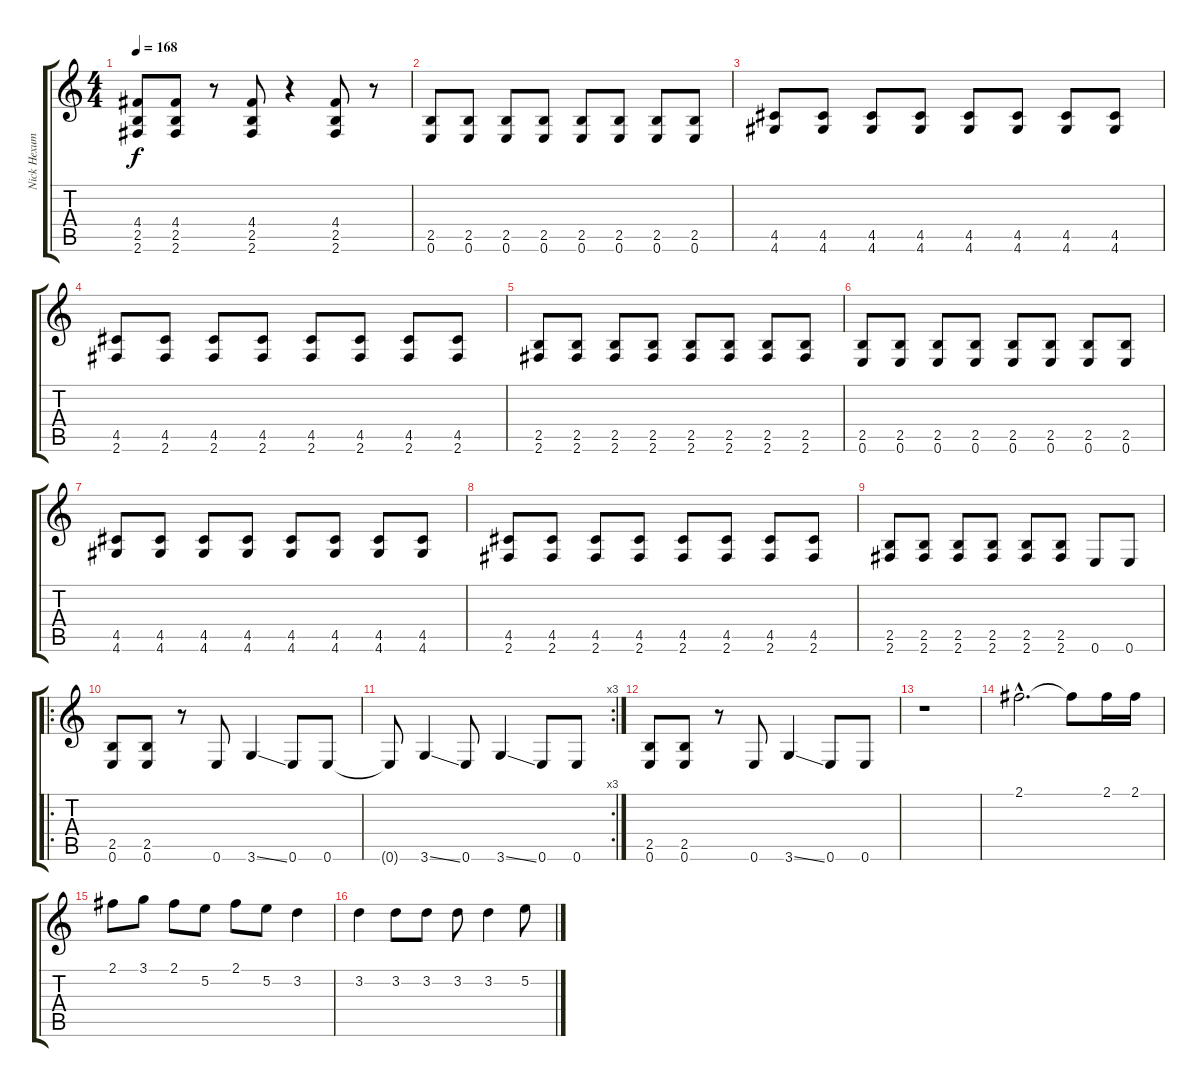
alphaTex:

\track ("Nick Hexum" "Nick Hexum") {instrument distortionguitar}
\staff {score tabs}
\tuning (E4 B3 G3 D3 A2 E2) {hide}
\ts (4 4)
\tempo 168
\clef g2
\ks c
(4.4 2.5 2.6).8{dy f} (4.4 2.5 2.6).8 r.8 (4.4 2.5 2.6).8 r.4 (4.4 2.5 2.6).8 r.8 |
(2.5 0.6).8 (2.5 0.6).8 (2.5 0.6).8 (2.5 0.6).8 (2.5 0.6).8 (2.5 0.6).8 (2.5 0.6).8 (2.5 0.6).8 |
(4.5 4.6).8 (4.5 4.6).8 (4.5 4.6).8 (4.5 4.6).8 (4.5 4.6).8 (4.5 4.6).8 (4.5 4.6).8 (4.5 4.6).8 |
(4.5 2.6).8 (4.5 2.6).8 (4.5 2.6).8 (4.5 2.6).8 (4.5 2.6).8 (4.5 2.6).8 (4.5 2.6).8 (4.5 2.6).8 |
(2.5 2.6).8 (2.5 2.6).8 (2.5 2.6).8 (2.5 2.6).8 (2.5 2.6).8 (2.5 2.6).8 (2.5 2.6).8 (2.5 2.6).8 |
(2.5 0.6).8 (2.5 0.6).8 (2.5 0.6).8 (2.5 0.6).8 (2.5 0.6).8 (2.5 0.6).8 (2.5 0.6).8 (2.5 0.6).8 |
(4.5 4.6).8 (4.5 4.6).8 (4.5 4.6).8 (4.5 4.6).8 (4.5 4.6).8 (4.5 4.6).8 (4.5 4.6).8 (4.5 4.6).8 |
(4.5 2.6).8 (4.5 2.6).8 (4.5 2.6).8 (4.5 2.6).8 (4.5 2.6).8 (4.5 2.6).8 (4.5 2.6).8 (4.5 2.6).8 |
(2.5 2.6).8 (2.5 2.6).8 (2.5 2.6).8 (2.5 2.6).8 (2.5 2.6).8 (2.5 2.6).8 0.6.8 0.6.8 |
\ro
(2.5 0.6).8 (2.5 0.6).8 r.8 0.6.8 3.6{ss}.4 0.6.8 0.6.8 |
\rc 3
0.6{t}.8 3.6{ss}.4 0.6.8 3.6{ss}.4 0.6.8 0.6.8 |
(2.5 0.6).8 (2.5 0.6).8 r.8 0.6.8 3.6{ss}.4 0.6.8 0.6.8 |
r.1 |
2.1{hac}.2{d} 2.1{t}.8 2.1.16 2.1.16 |
2.1.8 3.1.8 2.1.8 5.2.8 2.1.8 5.2.8 3.2.4 |
3.2.4 3.2.8 3.2.8 3.2.8 3.2.4 5.2.8
